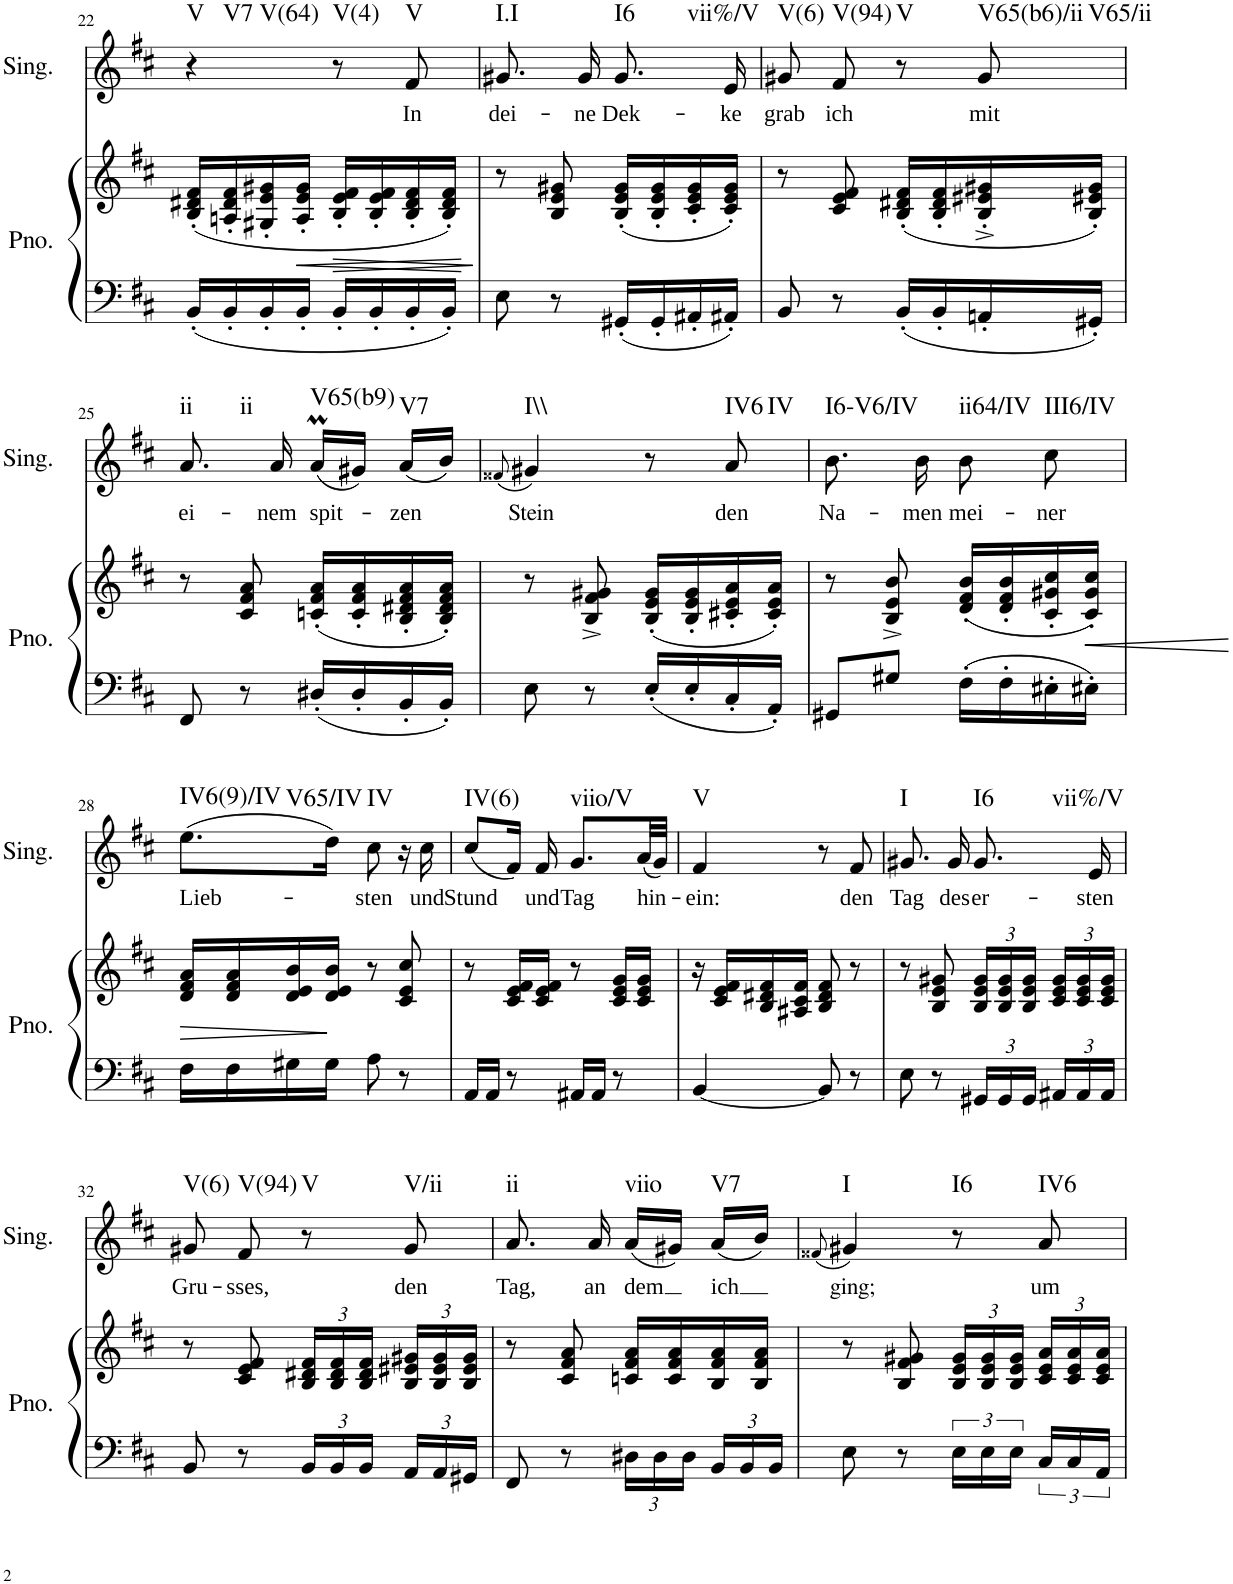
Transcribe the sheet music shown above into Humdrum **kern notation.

**kern	**kern	**dynam	**kern	**text	**harte
*part2	*part2	*part2	*part1	*part1	*part1
*staff3	*staff2	*staff2/3	*staff1	*staff1	*
*I"Pianoforte	*	*	*I"Singstimme	*	*
*I'Pno.	*	*	*I'Sing.	*	*
!!LO:PB:g=z
*clefF4	*clefG2	*	*clefG2	*	*
*k[f#c#]	*k[f#c#]	*	*k[f#c#]	*	*
*M2/4	*M2/4	*	*M2/4	*	*
=22	=22	=22	=22	=22	=22
!	!	!	!	!	!LO:H:n=1:kt=V
!	!	!	!	!	!LO:H:n=2:kt=V7
!	!	!	!	!	!LO:H:n=3:kt=V(64)
16BB'/LL	(16B/' 16d#X/' 16f#/'LL	.	4r	.	N N N
16BB'/	16An/' 16d#/' 16f#/'	.	.	.	.
16BB'/	16G#X/' 16e/' 16g#X/'	.	.	.	.
!	!	!LO:HP:b	!	!	!
16BB'/JJ	16A/' 16e/' 16g#/'JJ	<	.	.	.
!	!	!LO:HP:n=1:b	!	!	!LO:H:kt=V(4)
16BB'/LL	16B/' 16e/' 16f#/'LL	[ >	8r	.	N
16BB'/	16B/' 16e/' 16f#/'	]	.	.	.
!	!	!	!	!LO:LY:b	!LO:H:kt=V
16BB'/	16B/' 16d#/' 16f#/'	.	8f#/	In	N
16BB'/JJ	16B/' 16d#/' 16f#/'JJ)	.	.	.	.
=23	=23	=23	=23	=23	=23
!	!	!	!	!LO:LY:b	!LO:H:kt=I.I
8E\	8r	.	8.g#X/	dei-	N
8r	8B/ 8e/ 8g#X/	.	.	.	.
!	!	!	!	!LO:LY:b	!
.	.	.	16g#/	-ne	.
!	!	!	!	!LO:LY:b	!LO:H:n=1:kt=I6
!	!	!	!	!	!LO:H:n=2:kt=vii%/V
16GG#X'/LL	(16B/' 16e/' 16g#/'LL	.	8.g#/	Dek-	N N
16GG#'/	16B/' 16e/' 16g#/'	.	.	.	.
16AA#X'/	16c#/' 16e/' 16g#/'	.	.	.	.
!	!	!	!	!LO:LY:b	!
16AA#X'/JJ	16c#/' 16e/' 16g#/'JJ)	.	16e/	-ke	.
=24	=24	=24	=24	=24	=24
!	!	!	!	!LO:LY:b	!LO:H:kt=V(6)
8BB/	8r	.	8g#X/	grab	N
!	!	!	!	!LO:LY:b	!LO:H:kt=V(94)
8r	8c#/ 8e/ 8f#/	.	8f#/	ich	N
!	!	!	!	!	!LO:H:kt=V
16BB'/LL	(16B/' 16d#X/' 16f#/'LL	.	8r	.	N
16BB'/	16B/' 16d#/' 16f#/'	.	.	.	.
!	!	!	!	!LO:LY:b	!LO:H:n=1:kt=V65(b6)/ii
!	!	!	!	!	!LO:H:n=2:kt=V65/ii
16AAn'/	16B/'^ 16e#X/'^ 16g#X/'^	.	8g#/	mit	N N
16GG#X'/JJ	16B/' 16e#X/' 16g#/'JJ)	.	.	.	.
!!LO:LB:g=z
=25	=25	=25	=25	=25	=25
!	!	!	!	!LO:LY:b	!LO:H:n=1:kt=ii
!	!	!	!	!	!LO:H:n=2:kt=ii
8FF#/	8r	.	8.a/	ei-	N N
8r	8c#/ 8f#/ 8a/	.	.	.	.
!	!	!	!	!LO:LY:b	!
.	.	.	16a/	-nem	.
!	!	!	!	!LO:LY:b	!LO:H:kt=V65(b9)
16D#X'/LL	(16cn/' 16f#/' 16a/'LL	.	(16aM/LL	spit-	N
16D#'/	16c/' 16f#/' 16a/'	.	16g#X/JJ)	.	.
!	!	!	!	!LO:LY:b	!LO:H:kt=V7
16BB'/	16B/' 16d#X/' 16f#/' 16a/'	.	(16a/LL	-zen	N
16BB'/JJ	16B/' 16d#/' 16f#/' 16a/'JJ)	.	16b/JJ)	.	.
=26	=26	=26	=26	=26	=26
.	.	.	(8qf##X/	.	.
!	!	!	!	!LO:LY:b	!LO:H:kt=I\\
8E\	8r	.	4g#X/)	Stein	N
8r	8B/^ 8f#/^ 8g#X/^	.	.	.	.
16E'/LL	(16B/' 16e/' 16g#/'LL	.	8r	.	.
16E'/	16B/' 16e/' 16g#/'	.	.	.	.
!	!	!	!	!LO:LY:b	!LO:H:n=1:kt=IV6
!	!	!	!	!	!LO:H:n=2:kt=IV
16C#'/	16c#X/' 16e/' 16a/'	.	8a/	den	N N
16AA'/JJ	16c#/' 16e/' 16a/'JJ)	.	.	.	.
=27	=27	=27	=27	=27	=27
!	!	!	!	!LO:LY:b	!LO:H:kt=I6-V6/IV
8GG#X/L	8r	.	8.b\	Na-	N
8G#X/J	8B/^ 8e/^ 8b/^	.	.	.	.
!	!	!	!	!LO:LY:b	!
.	.	.	16b\	-men	.
!	!	!	!	!LO:LY:b	!LO:H:kt=ii64/IV
16F#'\LL	(16d/' 16f#/' 16b/'LL	.	8b\	mei-	N
16F#'\	16d/' 16f#/' 16b/'	.	.	.	.
!	!	!	!	!LO:LY:b	!LO:H:kt=III6/IV
16E#X'\	16c#/' 16g#X/' 16cc#/'	.	8cc#\	-ner	N
!	!	!LO:HP:b	!	!	!
16E#X'\JJ	16c#/' 16g#/' 16cc#/'JJ)	<	.	.	.
.	.	[	.	.	.
!!LO:LB:g=z
=28	=28	=28	=28	=28	=28
!	!	!LO:HP:b	!	!LO:LY:b	!LO:H:n=1:kt=IV6(9)/IV
!	!	!	!	!	!LO:H:n=2:kt=V65/IV
16F#\LL	16d/ 16f#/ 16a/LL	>	(8.ee\L	Lieb-	N N
16F#\	16d/ 16f#/ 16a/	]	.	.	.
16G#X\	16d/ 16e/ 16b/	.	.	.	.
16G#\JJ	16d/ 16e/ 16b/JJ	.	16dd\Jk)	.	.
!	!	!	!	!LO:LY:b	!LO:H:kt=IV
8A\	8r	.	8cc#\	-sten	N
8r	8c#/ 8e/ 8cc#/	.	16r	.	.
!	!	!	!	!LO:LY:b	!
.	.	.	16cc#\	und	.
=29	=29	=29	=29	=29	=29
!	!	!	!	!LO:LY:b	!LO:H:kt=IV(6)
16AA/LL	8r	.	(8cc#/L	Stund	N
16AA/JJ	.	.	.	.	.
8r	16c#/ 16e/ 16f#/LL	.	16f#/Jk)	.	.
!	!	!	!	!LO:LY:b	!
.	16c#/ 16e/ 16f#/JJ	.	16f#/	und	.
!	!	!	!	!LO:LY:b	!LO:H:kt=viio/V
16AA#X/LL	8r	.	8.g/L	Tag	N
16AA#/JJ	.	.	.	.	.
8r	16c#/ 16e/ 16g/LL	.	.	.	.
!	!	!	!	!LO:LY:b	!
.	16c#/ 16e/ 16g/JJ	.	(32a/LL	hin-	.
.	.	.	32g/JJJ)	.	.
=30	=30	=30	=30	=30	=30
!	!	!	!	!LO:LY:b	!LO:H:kt=V
[4BB/	16r	.	4f#/	-ein:	N
.	16c#/ 16e/ 16f#/LL	.	.	.	.
.	16B/ 16d#X/ 16f#/	.	.	.	.
.	16A#X/ 16c#/ 16f#/JJ	.	.	.	.
8BB/]	8B/ 8d#/ 8f#/	.	8r	.	.
!	!	!	!	!LO:LY:b	!
8r	8r	.	8f#/	den	.
=31	=31	=31	=31	=31	=31
!	!	!	!	!LO:LY:b	!LO:H:kt=I
8E\	8r	.	8.g#X/	Tag	N
8r	8B/ 8e/ 8g#X/	.	.	.	.
!	!	!	!	!LO:LY:b	!
.	.	.	16g#/	des	.
*Xbrackettup	*Xbrackettup	*	*	*	*
!	!	!	!	!LO:LY:b	!LO:H:n=1:kt=I6
!	!	!	!	!	!LO:H:n=2:kt=vii%/V
24GG#X/LL	24B/ 24e/ 24g#/LL	.	8.g#/	er-	N N
24GG#/	24B/ 24e/ 24g#/	.	.	.	.
24GG#/JJ	24B/ 24e/ 24g#/JJ	.	.	.	.
24AA#X/LL	24c#/ 24e/ 24g#/LL	.	.	.	.
24AA#/	24c#/ 24e/ 24g#/	.	.	.	.
!	!	!	!	!LO:LY:b	!
.	.	.	16e/	-sten	.
24AA#/JJ	24c#/ 24e/ 24g#/JJ	.	.	.	.
!!LO:LB:g=z
=32	=32	=32	=32	=32	=32
!	!	!	!	!LO:LY:b	!LO:H:kt=V(6)
8BB/	8r	.	8g#X/	Gru-	N
!	!	!	!	!LO:LY:b	!LO:H:kt=V(94)
8r	8c#/ 8e/ 8f#/	.	8f#/	-sses,	N
!	!	!	!	!	!LO:H:kt=V
24BB/LL	24B/ 24d#X/ 24f#/LL	.	8r	.	N
24BB/	24B/ 24d#/ 24f#/	.	.	.	.
24BB/JJ	24B/ 24d#/ 24f#/JJ	.	.	.	.
!	!	!	!	!LO:LY:b	!LO:H:kt=V/ii
24AA/LL	24B/ 24e#X/ 24g#X/LL	.	8g#/	den	N
24AA/	24B/ 24e#/ 24g#/	.	.	.	.
24GG#X/JJ	24B/ 24e#/ 24g#/JJ	.	.	.	.
=33	=33	=33	=33	=33	=33
!	!	!	!	!LO:LY:b	!LO:H:kt=ii
8FF#/	8r	.	8.a/	Tag,	N
8r	8c#/ 8f#/ 8a/	.	.	.	.
!	!	!	!	!LO:LY:b	!
.	.	.	16a/	an	.
!	!	!	!	!LO:LY:b	!LO:H:kt=viio
24D#X\LL	16cn/ 16f#/ 16a/LL	.	(16a/LL	dem	N
24D#\	.	.	.	.	.
.	16c/ 16f#/ 16a/	.	16g#X/JJ)	.	.
24D#\JJ	.	.	.	.	.
!	!	!	!	!LO:LY:b	!LO:H:kt=V7
24BB/LL	16B/ 16f#/ 16a/	.	(16a/LL	ich	N
24BB/	.	.	.	.	.
.	16B/ 16f#/ 16a/JJ	.	16b/JJ)	.	.
24BB/JJ	.	.	.	.	.
=34	=34	=34	=34	=34	=34
.	.	.	(8qf##X/	.	.
!	!	!	!	!LO:LY:b	!LO:H:kt=I
8E\	8r	.	4g#X/)	ging;	N
8r	8B/ 8f#/ 8g#X/	.	.	.	.
*brackettup	*	*	*	*	*
!	!	!	!	!	!LO:H:kt=I6
24E\LL	24B/ 24e/ 24g#/LL	.	8r	.	N
24E\	24B/ 24e/ 24g#/	.	.	.	.
24E\JJ	24B/ 24e/ 24g#/JJ	.	.	.	.
!	!	!	!	!LO:LY:b	!LO:H:kt=IV6
24C#/LL	24c#/ 24e/ 24a/LL	.	8a/	um	N
24C#/	24c#/ 24e/ 24a/	.	.	.	.
24AA/JJ	24c#/ 24e/ 24a/JJ	.	.	.	.
=	=	=	=	=	=
*-	*-	*-	*-	*-	*-
